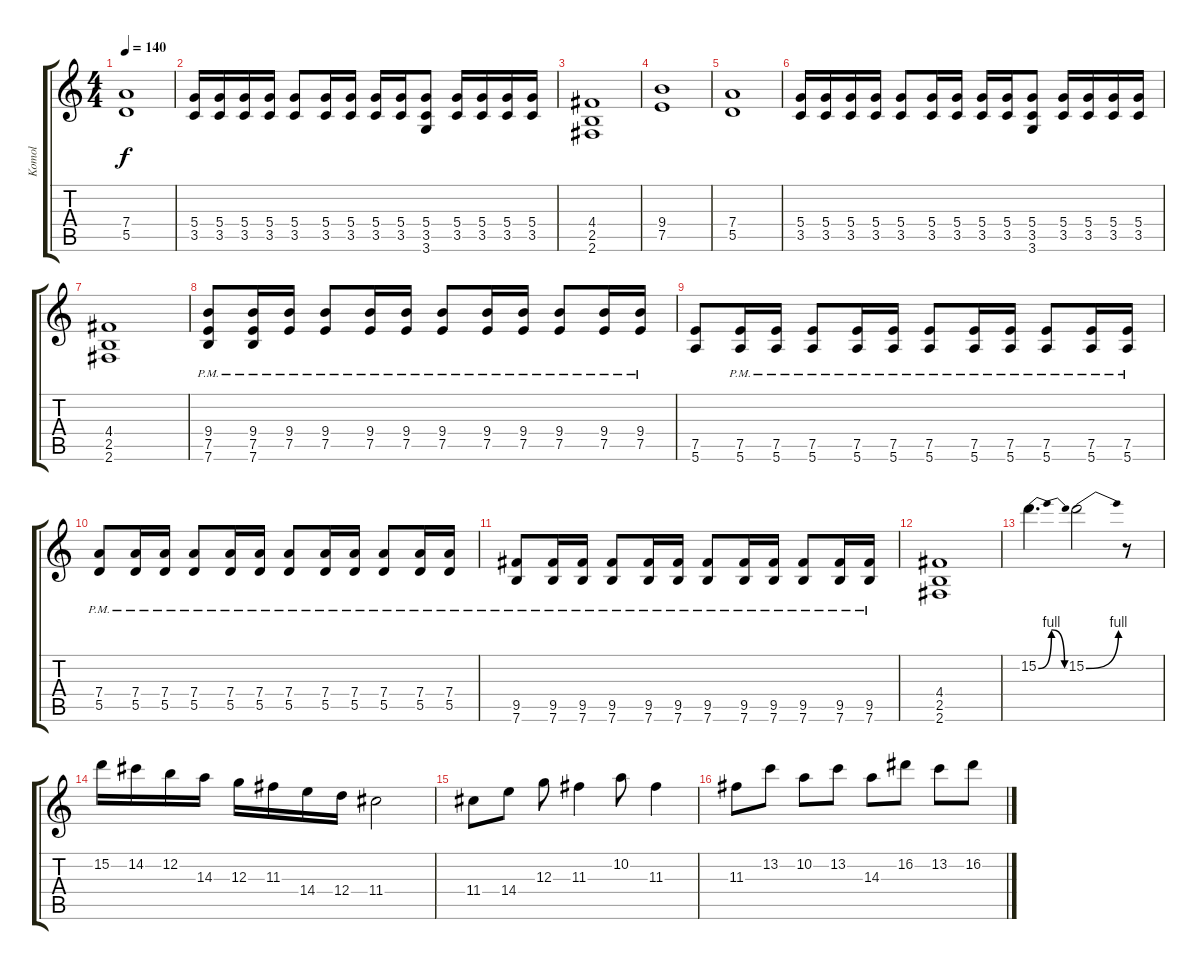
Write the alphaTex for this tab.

\track ("Komol" "Komol") {instrument distortionguitar}
\staff {score tabs}
\tuning (E4 B3 G3 D3 A2 E2) {hide}
\ts (4 4)
\tempo 140
\clef g2
\ks c
(7.4 5.5).1{dy f} |
(5.4 3.5).16 (5.4 3.5).16 (5.4 3.5).16 (5.4 3.5).16 (5.4 3.5).8 (5.4 3.5).16 (5.4 3.5).16 (5.4 3.5).16 (5.4 3.5).16 (5.4 3.5 3.6).8 (5.4 3.5).16 (5.4 3.5).16 (5.4 3.5).16 (5.4 3.5).16 |
(4.4 2.5 2.6).1 |
(9.4 7.5).1 |
(7.4 5.5).1 |
(5.4 3.5).16 (5.4 3.5).16 (5.4 3.5).16 (5.4 3.5).16 (5.4 3.5).8 (5.4 3.5).16 (5.4 3.5).16 (5.4 3.5).16 (5.4 3.5).16 (5.4 3.5 3.6).8 (5.4 3.5).16 (5.4 3.5).16 (5.4 3.5).16 (5.4 3.5).16 |
(4.4 2.5 2.6).1 |
(9.4{pm} 7.5{pm} 7.6{pm}).8 (9.4{pm} 7.5{pm} 7.6{pm}).16 (9.4{pm} 7.5{pm}).16 (9.4{pm} 7.5{pm}).8 (9.4{pm} 7.5{pm}).16 (9.4{pm} 7.5{pm}).16 (9.4{pm} 7.5{pm}).8 (9.4{pm} 7.5{pm}).16 (9.4{pm} 7.5{pm}).16 (9.4{pm} 7.5{pm}).8 (9.4{pm} 7.5{pm}).16 (9.4{pm} 7.5{pm}).16 |
(7.5 5.6).8 (7.5{pm} 5.6{pm}).16 (7.5{pm} 5.6{pm}).16 (7.5{pm} 5.6{pm}).8 (7.5{pm} 5.6{pm}).16 (7.5{pm} 5.6{pm}).16 (7.5{pm} 5.6{pm}).8 (7.5{pm} 5.6{pm}).16 (7.5{pm} 5.6{pm}).16 (7.5{pm} 5.6{pm}).8 (7.5{pm} 5.6{pm}).16 (7.5{pm} 5.6{pm}).16 |
(7.4{pm} 5.5{pm}).8 (7.4{pm} 5.5{pm}).16 (7.4{pm} 5.5{pm}).16 (7.4{pm} 5.5{pm}).8 (7.4{pm} 5.5{pm}).16 (7.4{pm} 5.5{pm}).16 (7.4{pm} 5.5{pm}).8 (7.4{pm} 5.5{pm}).16 (7.4{pm} 5.5{pm}).16 (7.4{pm} 5.5{pm}).8 (7.4{pm} 5.5{pm}).16 (7.4{pm} 5.5{pm}).16 |
(9.5{pm} 7.6{pm}).8 (9.5{pm} 7.6{pm}).16 (9.5{pm} 7.6{pm}).16 (9.5{pm} 7.6{pm}).8 (9.5{pm} 7.6{pm}).16 (9.5{pm} 7.6{pm}).16 (9.5{pm} 7.6{pm}).8 (9.5{pm} 7.6{pm}).16 (9.5{pm} 7.6{pm}).16 (9.5{pm} 7.6{pm}).8 (9.5{pm} 7.6{pm}).16 (9.5{pm} 7.6{pm}).16 |
(4.4 2.5 2.6).1 |
15.2{be (bendrelease 0 0 15 4 15 4 60 0)}.4{d} 15.2{be (bend 0 0 60 4)}.2 r.8 |
15.2.16 14.2.16 12.2.16 14.3.16 12.3.16 11.3.16 14.4.16 12.4.16 11.4.2 |
11.4.8 14.4.8 12.3.8 11.3.4 10.2.8 11.3.4 |
11.3.8 13.2.8 10.2.8 13.2.8 14.3.8 16.2.8 13.2.8 16.2.8
